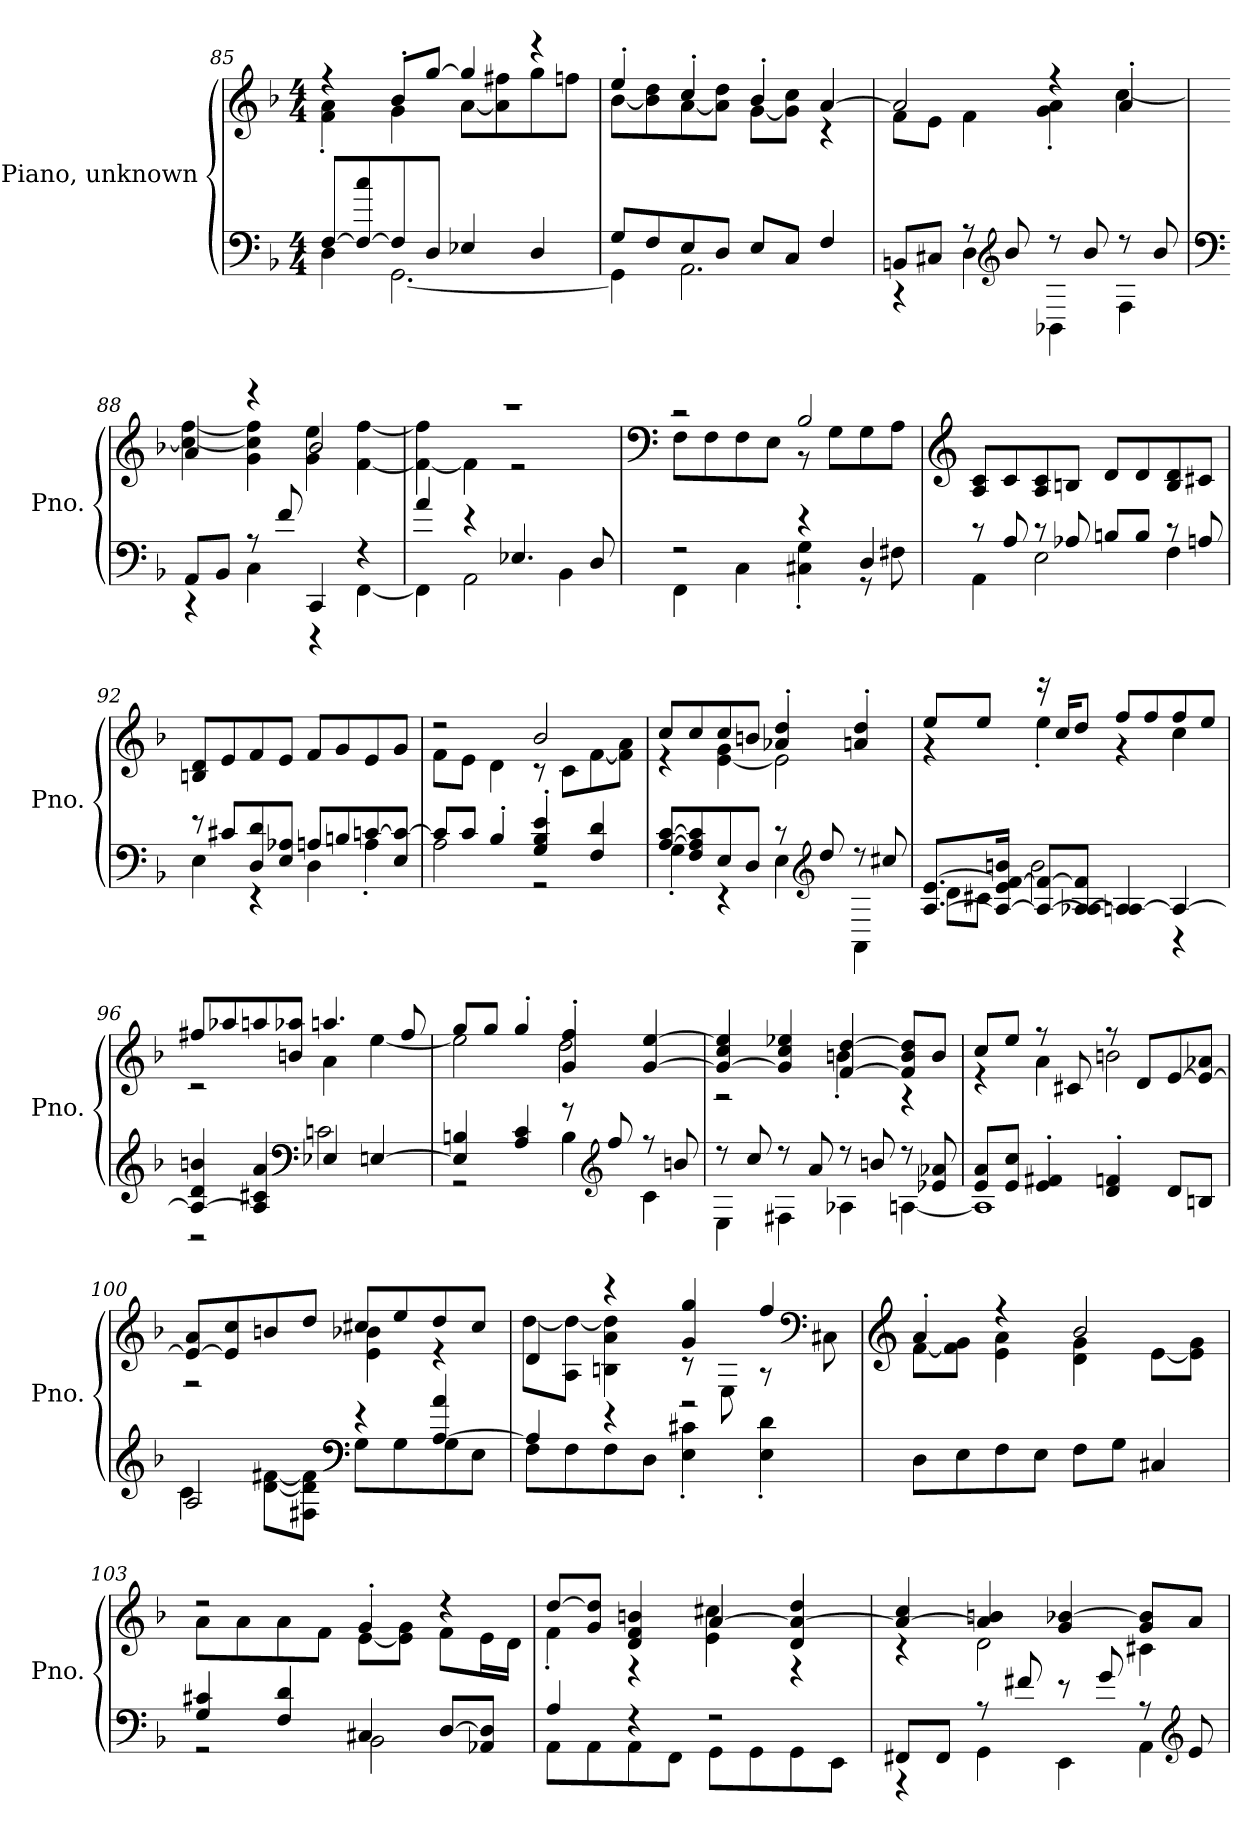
**kern	**kern
*part1	*part1
*staff2	*staff1
*I"Piano, unknown	*
*I'Pno.	*
!!LO:PB:g=z
*clefF4	*clefG2
*k[b-]	*k[b-]
*M4/4	*M4/4
=85	=85
*^	*^
[8F/L	4D\	4r	4f\' 4a\'
8F/_ 8cc/	.	.	.
8F/]	[2.GG\	8b-'/L	4g\
8D/J	.	[8gg/J	.
4E-X/	.	4gg/]	[8a\L
.	.	.	8a\] 8ff#X\
4D/	.	4r	8gg\
.	.	.	8ffn\J
=86	=86	=86	=86
8G/L	4GG\]	4ee'/	[8b-\L
8F/	.	.	8b-\] 8dd\
8E/	2.AA\	4cc'/	[8a\
8D/J	.	.	8a\] 8dd\J
8E/L	.	4b-'/	[8g\L
8C/J	.	.	8g\] 8cc\J
4F/	.	[4a/	4r
=87	=87	=87	=87
8BBn/L	4r	2a/]	8f\L
8C#X/J	.	.	8e\J
8r	4D\	.	4f\
*clefG2	*	*	*
8b-/	.	.	.
8r	4BB-X\	4r	4g\' 4a\'
8b-/	.	.	.
8r	4F\	4a'/	[4cc\
8b-/	.	.	.
=88	=88	=88	=88
*clefF4	*	*	*
8AA/L	4r	4a/	4cc\_ [4ff\
8BB-/J	.	.	.
8r	4C\	4r	4g\ 4cc\] 4ff\]
8f/	.	.	.
4CC/	4r	2b-/	4g\ 4ee\
4r	[4FF\	.	[4f\ [4ff\
!!LO:LB:g=z	!!
=89	=89	=89	=89
4a/	4FF\]	1r	4f\_ 4ff\]
4r	2AA\	.	4f\]
4.E-X/	.	.	2r
.	4BB-\	.	.
8D/	.	.	.
=90	=90	=90	=90
*	*	*clefF4	*
2r	4FF\	2r	8F\L
.	.	.	8F\
.	4C\	.	8F\
.	.	.	8E\J
4r	4C#X\' 4G\'	2B-/	8r
.	.	.	8G\L
4D/	8r	.	8G\
.	8F#X\	.	8A\J
*	*	*v	*v
=91	=91	=91
*	*	*clefG2
8r	4AA\	8A/ 8c/L
8A/	.	8c/
8r	2E\	8A/ 8c/
8A-X/	.	8Bn/J
8Bn/L	.	8d/L
8B/J	.	8d/
8r	4F\	8B/ 8d/
8An/	.	8c#X/J
!!LO:LB:g=z
=92	=92	=92
8r	4E\	8Bn/ 8d/L
8c#X/L	.	8e/
8D/ 8d/	4r	8f/
8E/ 8A-X/J	.	8e/J
8An/L	4D\	8f/L
8Bn/	.	8g/
[8cn/	4A'\	8e/
8E/ 8c/_J	.	8g/J
=93	=93	=93
*	*	*^
8c/L]	2A\	2r	8f\L
8c/J	.	.	8e\J
4B-'/	.	.	4d\
4G/' 4B-/' 4e/'	2r	2b-/	8r
.	.	.	8c\L
4F/ 4d/	.	.	[8f\
.	.	.	8f\] 8a\J
=94	=94	=94	=94
[8A/ [8c/L	4G'\	8cc/L	4r
8F/ 8A/] 8c/]	.	8cc/	.
8E/	4r	8cc/	[4e\ 4g\
8D/J	.	8bn/J	.
8r	4E\	4a-X/' 4dd/'	2e\]
*clefG2	*	*	*
8dd/	.	.	.
8r	4AA\	4an/' 4dd/'	.
8cc#X/	.	.	.
!!LO:LB:g=z	!!
=95	=95	=95	=95
[8.A/ [8.e/L	8d\L	8ee/L	4r
.	8c#X\J	8ee/J	.
16A/_ 16e/] [16f/ 16bn/Jk	.	.	.
8A/_ 8f/_L	2b\	16r	4ee'\
.	.	16cc/KL	.
[8A-X/ 8A/] 8f/]J	.	8dd/J	.
4A-/] [4An/	.	8ff/L	4r
.	.	8ff/	.
4A/_	4r	8ff/	4cc\
.	.	8ee/J	.
=96	=96	=96	=96
4A/_ 4d/ 4bn/	2r	8ff#X/L	2r
.	.	8aa-X/	.
4A/] 4c#X/ 4a/	.	8aan/	.
.	.	8bn/ 8aa-X/J	.
*clefF4	*	*	*
4E-X/	2cn\	4.aan/	4a\
[4En/	.	.	[4ee\
.	.	8ff#/	.
=97	=97	=97	=97
4E/] 4Bn/	2r	8gg/L	2ee\]
.	.	8gg/J	.
4A/ 4c/	.	4gg'/	.
8r	4B\	4g/' 4ff/'	2dd\
*clefG2	*	*	*
8ff/	.	.	.
8r	4c\	[4g/ [4ee/	.
8bn/	.	.	.
!!LO:LB:g=z	!!
=98	=98	=98	=98
8r	4E\	4g/_ 4cc/ 4ee/]	2r
8cc/	.	.	.
8r	4F#X\	4g/] 4cc/ 4ee-X/	.
8a/	.	.	.
8r	4A-X\	[4f/ [4dd/	4bn'\
8bn/	.	.	.
8r	[4An\	8f/] 8b/ 8dd/]L	4r
8e-X/ 8a-X/	.	8b/J	.
=99	=99	=99	=99
8e/ 8a/L	1A]	8cc/L	4r
8e/ 8cc/J	.	8ee/J	.
4e/' 4f#X/'	.	8r	4a\
.	.	8c#X/	.
4d/' 4fn/'	.	8r	2bn\
.	.	8d/L	.
8d/L	.	[8e/	.
8Bn/J	.	8e/_ 8a-X/J	.
=100	=100	=100	=100
2A/	4c\	8e/_ 8a/L	2r
.	.	8e/] 8cc/	.
.	[8d\ [8f#X\L	8bn/	.
.	8F#X\ 8d\] 8f#\]J	8dd/J	.
*clefF4	*	*	*
4r	8G\L	8cc#X/L	4e\ 4b-X\
.	8G\	8ee/	.
[4A/ 4a/	8G\	8dd/	4r
.	8E\J	8cc#/J	.
!!LO:LB:g=z	!!
=101	=101	=101	=101
4A/]	8F\L	4d/	[8dd\L
.	8F\	.	8A\ 8dd\_J
4r	8F\	4r	4Bn\ 4a\ 4dd\]
.	8D\J	.	.
2r	4E\' 4c#X\'	4g/ 4gg/	8r
.	.	.	8E\
.	4E\' 4d\'	4ff/	8r
*	*	*clefF4	*
.	.	.	8C#X\
*v	*v	*	*
=102	=102	=102
*	*clefG2	*
8D\L	4a'/	[8f\L
8E\	.	8f\] 8g\J
8F\	4r	4e\ 4a\
8E\J	.	.
8F\L	2b-/	4d\ 4g\
8G\J	.	.
4C#X/	.	[8e\L
.	.	8e\] 8g\J
=103	=103	=103
*^	*	*
4G/ 4c#X/	2r	2r	8a\L
.	.	.	8a\
4F/ 4d/	.	.	8a\
.	.	.	8f\J
4C#X/	2BB-\	4g'/	[8e\L
.	.	.	8e\] 8g\J
[8D/L	.	4r	8f\L
8AA-X/ 8D/]J	.	.	16e\L
.	.	.	16d\JJ
!!LO:PB:g=z	!!
=104	=104	=104	=104
4A/	8AA\L	[8dd/L	4f'\
.	8AA\	8g/ 8dd/]J	.
4r	8AA\	4d/ 4f/ 4bn/	4r
.	8FF\J	.	.
2r	8GG\L	[4a/	4e\ 4cc#X\
.	8GG\	.	.
.	8GG\	4d/ 4a/_ 4dd/	4r
.	8EE\J	.	.
=105	=105	=105	=105
8FF#X/L	4r	4a/_ 4cc/	4r
8FF#/J	.	.	.
8r	4GG\	4a/] 4bn/	2d\
8f#X/	.	.	.
8r	4EE\	4g/ [4b-X/	.
8g/	.	.	.
8r	4AA\	8g/ 8b-/]L	4c#X\
*clefG2	*	*	*
8e/	.	8a/J	.
*v	*v	*	*
*	*v	*v
=	=
*-	*-
